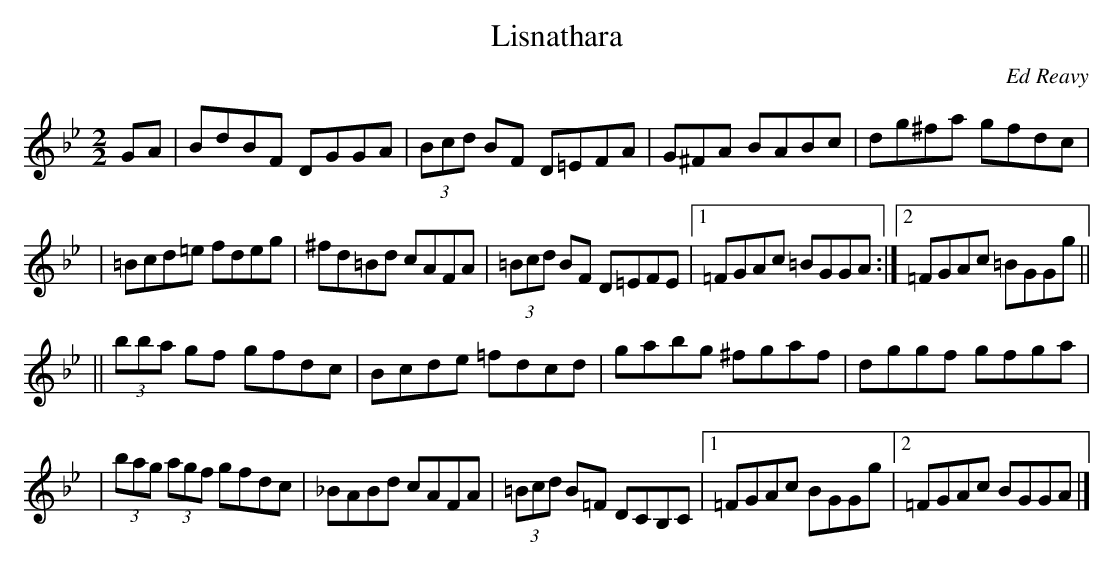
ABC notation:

X:1
T:Lisnathara
C:Ed Reavy
M:2/2
L:1/8
K:Bb
GA \
| BdBF DGGA | (3Bcd BF D=EFA | G^FA BABc | dg^fa gfdc |
| =Bcd=e fdeg | ^fd=Bd cAFA | (3=Bcd BF D=EFE |1 =FGAc =BGGA :|2 =FGAc =BGGg ||
|| (3bba gf gfdc | Bcde =fdcd | gabg ^fgaf | dggf gfga |
| (3bag (3agf gfdc | _BABd cAFA | (3=Bcd B=F DCB,C |1=FGAc BGGg |2 =FGAc BGGA |]
